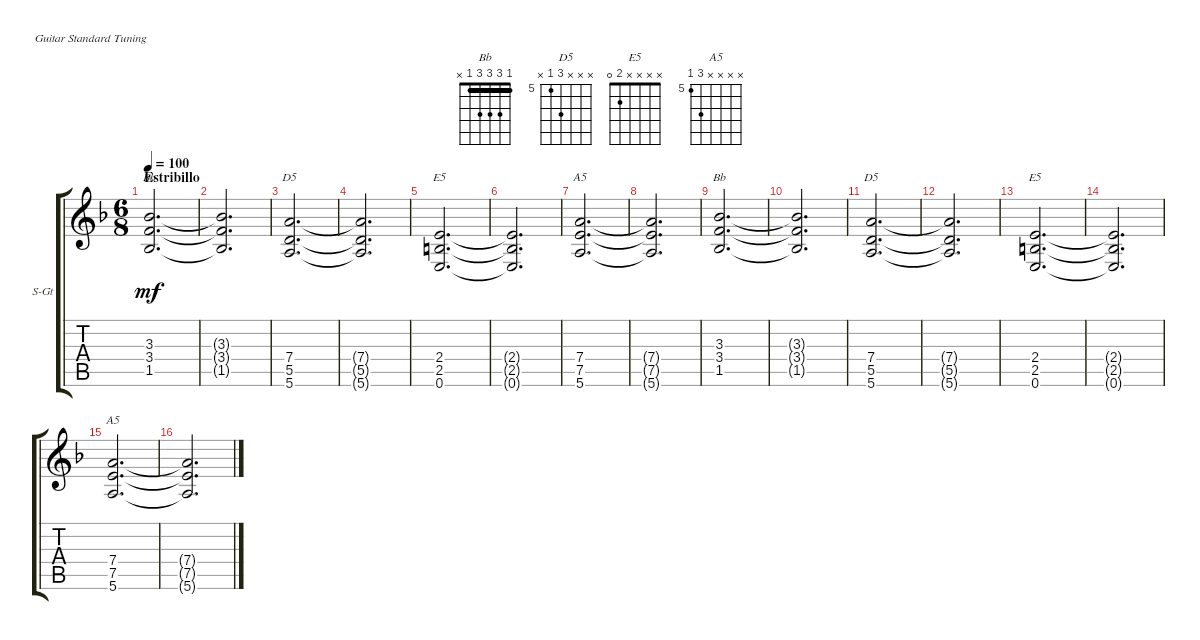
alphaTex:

\defaultSystemsLayout 4
\bracketExtendMode groupsimilarinstruments
\firstSystemTrackNameOrientation horizontal
\otherSystemsTrackNameOrientation horizontal
\track ("Electrica" "S-Gt") {instrument overdrivenguitar}
\staff {score tabs}
\tuning (E4 B3 G3 D3 A2 E2)
\chord ("Bb" 1 3 3 3 1 x) {barre 1}
\chord ("D5" x x x 7 5 x) {firstfret 5}
\chord ("E5" x x x x 2 0)
\chord ("A5" x x x x 7 5) {firstfret 5}
\ts (6 8)
\section ("" "Estribillo")
\tempo 100
\clef g2
\ks dminor
(1.5 3.4 3.3).2{d ch "Bb" dy mf} |
(1.5{t} 3.4{t} 3.3{t}).2{d} |
(5.5 7.4 5.6).2{d ch "D5"} |
(5.5{t} 7.4{t} 5.6{t}).2{d} |
(0.6 2.5 2.4).2{d ch "E5"} |
(0.6{t} 2.5{t} 2.4{t}).2{d} |
(5.6 7.5 7.4).2{d ch "A5"} |
(5.6{t} 7.5{t} 7.4{t}).2{d} |
(1.5 3.4 3.3).2{d ch "Bb"} |
(1.5{t} 3.4{t} 3.3{t}).2{d} |
(5.5 7.4 5.6).2{d ch "D5"} |
(5.5{t} 7.4{t} 5.6{t}).2{d} |
(0.6 2.5 2.4).2{d ch "E5"} |
(0.6{t} 2.5{t} 2.4{t}).2{d} |
(5.6 7.5 7.4).2{d ch "A5"} |
(5.6{t} 7.5{t} 7.4{t}).2{d}
